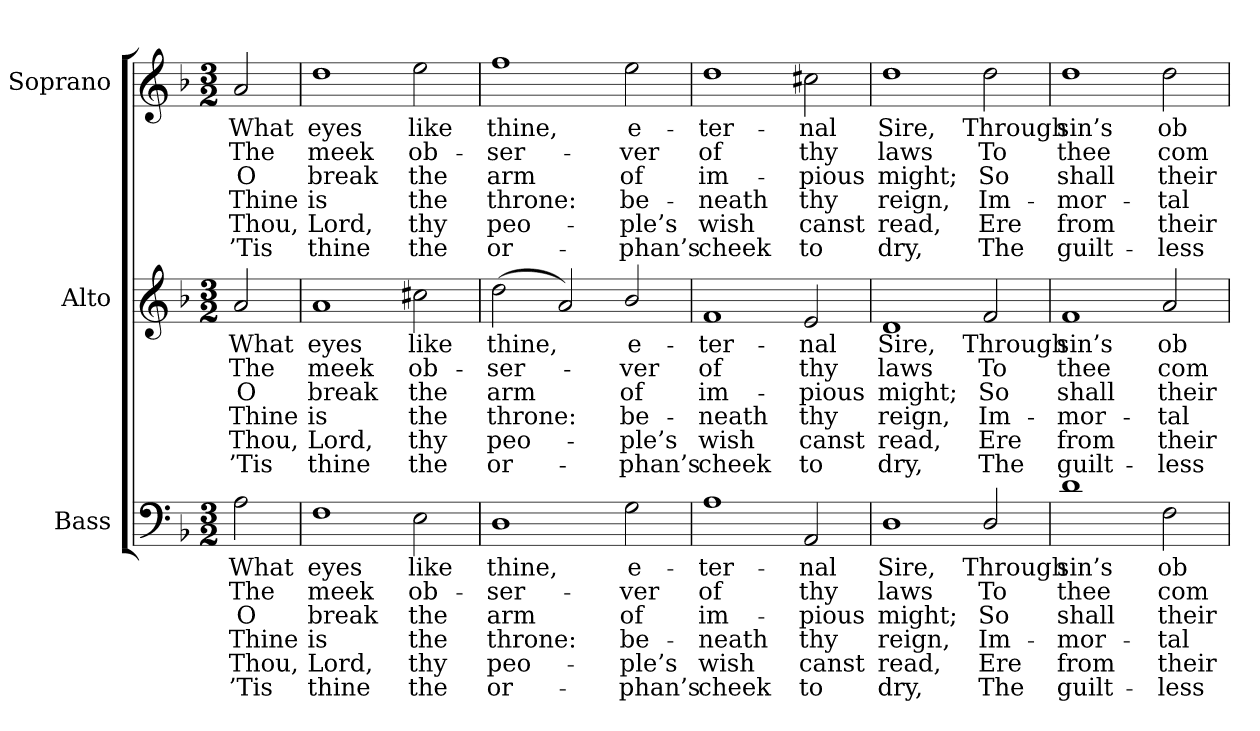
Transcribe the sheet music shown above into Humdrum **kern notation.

**kern	**text	**text	**text	**text	**text	**text	**kern	**text	**text	**text	**text	**text	**text	**kern	**text	**text	**text	**text	**text	**text
*part3	*part3	*part3	*part3	*part3	*part3	*part3	*part2	*part2	*part2	*part2	*part2	*part2	*part2	*part1	*part1	*part1	*part1	*part1	*part1	*part1
*staff3	*staff3	*staff3	*staff3	*staff3	*staff3	*staff3	*staff2	*staff2	*staff2	*staff2	*staff2	*staff2	*staff2	*staff1	*staff1	*staff1	*staff1	*staff1	*staff1	*staff1
*I"Bass	*	*	*	*	*	*	*I"Alto	*	*	*	*	*	*	*I"Soprano	*	*	*	*	*	*
*I'B.	*	*	*	*	*	*	*I'A.	*	*	*	*	*	*	*I'S.	*	*	*	*	*	*
!!LO:PB:g=z
*clefF4	*	*	*	*	*	*	*clefG2	*	*	*	*	*	*	*clefG2	*	*	*	*	*	*
*k[b-]	*	*	*	*	*	*	*k[b-]	*	*	*	*	*	*	*k[b-]	*	*	*	*	*	*
*d:	*	*	*	*	*	*	*d:	*	*	*	*	*	*	*d:	*	*	*	*	*	*
*M3/2	*	*	*	*	*	*	*M3/2	*	*	*	*	*	*	*M3/2	*	*	*	*	*	*
=	=	=	=	=	=	=	=	=	=	=	=	=	=	=	=	=	=	=	=	=
!	!LO:LY:b:color=#000000	!LO:LY:b:color=#000000	!LO:LY:b:color=#000000	!LO:LY:b:color=#000000	!LO:LY:b:color=#000000	!LO:LY:b:color=#000000	!	!	!	!	!	!	!	!	!	!	!	!	!	!
!	!	!	!	!	!	!	!	!LO:LY:b:color=#000000	!LO:LY:b:color=#000000	!LO:LY:b:color=#000000	!LO:LY:b:color=#000000	!LO:LY:b:color=#000000	!LO:LY:b:color=#000000	!	!	!	!	!	!	!
!	!	!	!	!	!	!	!	!	!	!	!	!	!	!	!LO:LY:b:color=#000000	!LO:LY:b:color=#000000	!LO:LY:b:color=#000000	!LO:LY:b:color=#000000	!LO:LY:b:color=#000000	!LO:LY:b:color=#000000
2Ai\	What	The	O	Thine	Thou,	’Tis	2ai/	What	The	O	Thine	Thou,	’Tis	2ai/	What	The	O	Thine	Thou,	’Tis
=1	=1	=1	=1	=1	=1	=1	=1	=1	=1	=1	=1	=1	=1	=1	=1	=1	=1	=1	=1	=1
!	!LO:LY:b:color=#000000	!LO:LY:b:color=#000000	!LO:LY:b:color=#000000	!LO:LY:b:color=#000000	!LO:LY:b:color=#000000	!LO:LY:b:color=#000000	!	!	!	!	!	!	!	!	!	!	!	!	!	!
!	!	!	!	!	!	!	!	!LO:LY:b:color=#000000	!LO:LY:b:color=#000000	!LO:LY:b:color=#000000	!LO:LY:b:color=#000000	!LO:LY:b:color=#000000	!LO:LY:b:color=#000000	!	!	!	!	!	!	!
!	!	!	!	!	!	!	!	!	!	!	!	!	!	!	!LO:LY:b:color=#000000	!LO:LY:b:color=#000000	!LO:LY:b:color=#000000	!LO:LY:b:color=#000000	!LO:LY:b:color=#000000	!LO:LY:b:color=#000000
1Fi	eyes	meek	break	is	Lord,	thine	1ai	eyes	meek	break	is	Lord,	thine	1ddi	eyes	meek	break	is	Lord,	thine
!	!LO:LY:b:color=#000000	!LO:LY:b:color=#000000	!LO:LY:b:color=#000000	!LO:LY:b:color=#000000	!LO:LY:b:color=#000000	!LO:LY:b:color=#000000	!	!	!	!	!	!	!	!	!	!	!	!	!	!
!	!	!	!	!	!	!	!	!LO:LY:b:color=#000000	!LO:LY:b:color=#000000	!LO:LY:b:color=#000000	!LO:LY:b:color=#000000	!LO:LY:b:color=#000000	!LO:LY:b:color=#000000	!	!	!	!	!	!	!
!	!	!	!	!	!	!	!	!	!	!	!	!	!	!	!LO:LY:b:color=#000000	!LO:LY:b:color=#000000	!LO:LY:b:color=#000000	!LO:LY:b:color=#000000	!LO:LY:b:color=#000000	!LO:LY:b:color=#000000
2Ei\	like	ob-	the	the	thy	the	2cc#Xi\	like	ob-	the	the	thy	the	2eei\	like	ob-	the	the	thy	the
=2	=2	=2	=2	=2	=2	=2	=2	=2	=2	=2	=2	=2	=2	=2	=2	=2	=2	=2	=2	=2
!	!LO:LY:b:color=#000000	!LO:LY:b:color=#000000	!LO:LY:b:color=#000000	!LO:LY:b:color=#000000	!LO:LY:b:color=#000000	!LO:LY:b:color=#000000	!	!	!	!	!	!	!	!	!	!	!	!	!	!
!	!	!	!	!	!	!	!	!LO:LY:b:color=#000000	!LO:LY:b:color=#000000	!LO:LY:b:color=#000000	!LO:LY:b:color=#000000	!LO:LY:b:color=#000000	!LO:LY:b:color=#000000	!	!	!	!	!	!	!
!	!	!	!	!	!	!	!	!	!	!	!	!	!	!	!LO:LY:b:color=#000000	!LO:LY:b:color=#000000	!LO:LY:b:color=#000000	!LO:LY:b:color=#000000	!LO:LY:b:color=#000000	!LO:LY:b:color=#000000
1Di	thine,	-ser-	arm	throne:	peo-	-or-	(2ddi\	thine,	-ser-	arm	throne:	peo-	-or-	1ffi	thine,	-ser-	arm	throne:	peo-	-or-
.	.	.	.	.	.	.	2ai/)	.	.	.	.	.	.	.	.	.	.	.	.	.
!	!LO:LY:b:color=#000000	!LO:LY:b:color=#000000	!LO:LY:b:color=#000000	!LO:LY:b:color=#000000	!LO:LY:b:color=#000000	!LO:LY:b:color=#000000	!	!	!	!	!	!	!	!	!	!	!	!	!	!
!	!	!	!	!	!	!	!	!LO:LY:b:color=#000000	!LO:LY:b:color=#000000	!LO:LY:b:color=#000000	!LO:LY:b:color=#000000	!LO:LY:b:color=#000000	!LO:LY:b:color=#000000	!	!	!	!	!	!	!
!	!	!	!	!	!	!	!	!	!	!	!	!	!	!	!LO:LY:b:color=#000000	!LO:LY:b:color=#000000	!LO:LY:b:color=#000000	!LO:LY:b:color=#000000	!LO:LY:b:color=#000000	!LO:LY:b:color=#000000
2Gi\	e-	-ver	-of	be-	-ple’s	phan’s	2b-i/	e-	-ver	-of	be-	-ple’s	phan’s	2eei\	e-	-ver	-of	be-	-ple’s	phan’s
=3	=3	=3	=3	=3	=3	=3	=3	=3	=3	=3	=3	=3	=3	=3	=3	=3	=3	=3	=3	=3
!	!LO:LY:b:color=#000000	!LO:LY:b:color=#000000	!LO:LY:b:color=#000000	!LO:LY:b:color=#000000	!LO:LY:b:color=#000000	!LO:LY:b:color=#000000	!	!	!	!	!	!	!	!	!	!	!	!	!	!
!	!	!	!	!	!	!	!	!LO:LY:b:color=#000000	!LO:LY:b:color=#000000	!LO:LY:b:color=#000000	!LO:LY:b:color=#000000	!LO:LY:b:color=#000000	!LO:LY:b:color=#000000	!	!	!	!	!	!	!
!	!	!	!	!	!	!	!	!	!	!	!	!	!	!	!LO:LY:b:color=#000000	!LO:LY:b:color=#000000	!LO:LY:b:color=#000000	!LO:LY:b:color=#000000	!LO:LY:b:color=#000000	!LO:LY:b:color=#000000
1Ai	-ter-	of	im-	-neath	wish	cheek	1fi	-ter-	of	im-	-neath	wish	cheek	1ddi	-ter-	of	im-	-neath	wish	cheek
!	!LO:LY:b:color=#000000	!LO:LY:b:color=#000000	!LO:LY:b:color=#000000	!LO:LY:b:color=#000000	!LO:LY:b:color=#000000	!LO:LY:b:color=#000000	!	!	!	!	!	!	!	!	!	!	!	!	!	!
!	!	!	!	!	!	!	!	!LO:LY:b:color=#000000	!LO:LY:b:color=#000000	!LO:LY:b:color=#000000	!LO:LY:b:color=#000000	!LO:LY:b:color=#000000	!LO:LY:b:color=#000000	!	!	!	!	!	!	!
!	!	!	!	!	!	!	!	!	!	!	!	!	!	!	!LO:LY:b:color=#000000	!LO:LY:b:color=#000000	!LO:LY:b:color=#000000	!LO:LY:b:color=#000000	!LO:LY:b:color=#000000	!LO:LY:b:color=#000000
2AAi/	-nal	thy	pious	thy	canst	to	2ei/	-nal	thy	pious	thy	canst	to	2cc#Xi\	-nal	thy	pious	thy	canst	to
=4	=4	=4	=4	=4	=4	=4	=4	=4	=4	=4	=4	=4	=4	=4	=4	=4	=4	=4	=4	=4
!	!LO:LY:b:color=#000000	!LO:LY:b:color=#000000	!LO:LY:b:color=#000000	!LO:LY:b:color=#000000	!LO:LY:b:color=#000000	!LO:LY:b:color=#000000	!	!	!	!	!	!	!	!	!	!	!	!	!	!
!	!	!	!	!	!	!	!	!LO:LY:b:color=#000000	!LO:LY:b:color=#000000	!LO:LY:b:color=#000000	!LO:LY:b:color=#000000	!LO:LY:b:color=#000000	!LO:LY:b:color=#000000	!	!	!	!	!	!	!
!	!	!	!	!	!	!	!	!	!	!	!	!	!	!	!LO:LY:b:color=#000000	!LO:LY:b:color=#000000	!LO:LY:b:color=#000000	!LO:LY:b:color=#000000	!LO:LY:b:color=#000000	!LO:LY:b:color=#000000
1Di	Sire,	laws	might;	reign,	read,	dry,	1di	Sire,	laws	might;	reign,	read,	dry,	1ddi	Sire,	laws	might;	reign,	read,	dry,
!	!LO:LY:b:color=#000000	!LO:LY:b:color=#000000	!LO:LY:b:color=#000000	!LO:LY:b:color=#000000	!LO:LY:b:color=#000000	!LO:LY:b:color=#000000	!	!	!	!	!	!	!	!	!	!	!	!	!	!
!	!	!	!	!	!	!	!	!LO:LY:b:color=#000000	!LO:LY:b:color=#000000	!LO:LY:b:color=#000000	!LO:LY:b:color=#000000	!LO:LY:b:color=#000000	!LO:LY:b:color=#000000	!	!	!	!	!	!	!
!	!	!	!	!	!	!	!	!	!	!	!	!	!	!	!LO:LY:b:color=#000000	!LO:LY:b:color=#000000	!LO:LY:b:color=#000000	!LO:LY:b:color=#000000	!LO:LY:b:color=#000000	!LO:LY:b:color=#000000
2Di/	Through	To	So	Im-	-Ere	The	2fi/	Through	To	So	Im-	-Ere	The	2ddi\	Through	To	So	Im-	-Ere	The
=5	=5	=5	=5	=5	=5	=5	=5	=5	=5	=5	=5	=5	=5	=5	=5	=5	=5	=5	=5	=5
!	!LO:LY:b:color=#000000	!LO:LY:b:color=#000000	!LO:LY:b:color=#000000	!LO:LY:b:color=#000000	!LO:LY:b:color=#000000	!LO:LY:b:color=#000000	!	!	!	!	!	!	!	!	!	!	!	!	!	!
!	!	!	!	!	!	!	!	!LO:LY:b:color=#000000	!LO:LY:b:color=#000000	!LO:LY:b:color=#000000	!LO:LY:b:color=#000000	!LO:LY:b:color=#000000	!LO:LY:b:color=#000000	!	!	!	!	!	!	!
!	!	!	!	!	!	!	!	!	!	!	!	!	!	!	!LO:LY:b:color=#000000	!LO:LY:b:color=#000000	!LO:LY:b:color=#000000	!LO:LY:b:color=#000000	!LO:LY:b:color=#000000	!LO:LY:b:color=#000000
1di	sin’s	thee	shall	mor-	-from	guilt-	1fi	sin’s	thee	shall	mor-	-from	guilt-	1ddi	sin’s	thee	shall	mor-	-from	guilt-
!	!LO:LY:b:color=#000000	!LO:LY:b:color=#000000	!LO:LY:b:color=#000000	!LO:LY:b:color=#000000	!LO:LY:b:color=#000000	!LO:LY:b:color=#000000	!	!	!	!	!	!	!	!	!	!	!	!	!	!
!	!	!	!	!	!	!	!	!LO:LY:b:color=#000000	!LO:LY:b:color=#000000	!LO:LY:b:color=#000000	!LO:LY:b:color=#000000	!LO:LY:b:color=#000000	!LO:LY:b:color=#000000	!	!	!	!	!	!	!
!	!	!	!	!	!	!	!	!	!	!	!	!	!	!	!LO:LY:b:color=#000000	!LO:LY:b:color=#000000	!LO:LY:b:color=#000000	!LO:LY:b:color=#000000	!LO:LY:b:color=#000000	!LO:LY:b:color=#000000
2Fi\	ob-	com-	-their	tal	their	less	2ai/	ob-	com-	-their	tal	their	less	2ddi\	ob-	com-	-their	tal	their	less
=	=	=	=	=	=	=	=	=	=	=	=	=	=	=	=	=	=	=	=	=
*-	*-	*-	*-	*-	*-	*-	*-	*-	*-	*-	*-	*-	*-	*-	*-	*-	*-	*-	*-	*-
